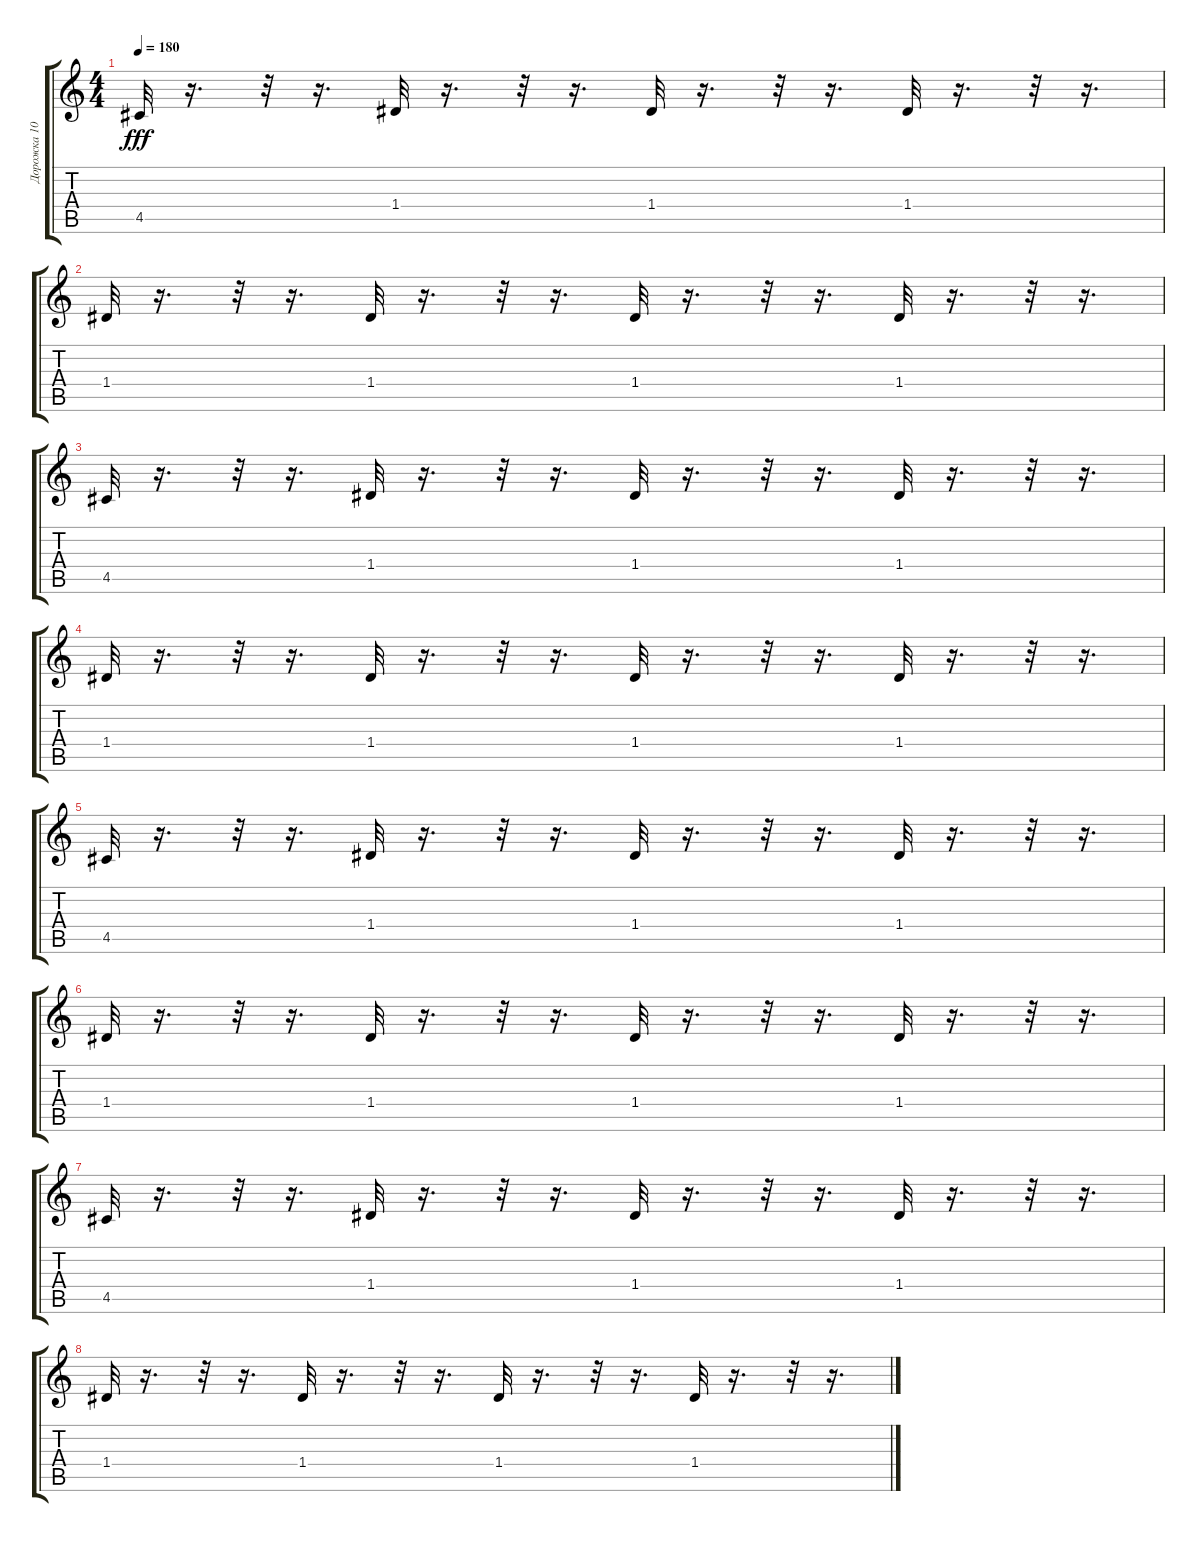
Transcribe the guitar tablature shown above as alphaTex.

\track ("Дорожка 10" "Дорожка 10") {instrument acousticguitarnylon}
\staff {score tabs}
\tuning (E4 B3 G3 D3 A2 E2) {hide}
\ts (4 4)
\tempo 180
\clef g2
\ks c
4.5.32{dy fff} r.16{d} r.32 r.16{d} 1.4.32 r.16{d} r.32 r.16{d} 1.4.32 r.16{d} r.32 r.16{d} 1.4.32 r.16{d} r.32 r.16{d} |
1.4.32 r.16{d} r.32 r.16{d} 1.4.32 r.16{d} r.32 r.16{d} 1.4.32 r.16{d} r.32 r.16{d} 1.4.32 r.16{d} r.32 r.16{d} |
4.5.32 r.16{d} r.32 r.16{d} 1.4.32 r.16{d} r.32 r.16{d} 1.4.32 r.16{d} r.32 r.16{d} 1.4.32 r.16{d} r.32 r.16{d} |
1.4.32 r.16{d} r.32 r.16{d} 1.4.32 r.16{d} r.32 r.16{d} 1.4.32 r.16{d} r.32 r.16{d} 1.4.32 r.16{d} r.32 r.16{d} |
4.5.32 r.16{d} r.32 r.16{d} 1.4.32 r.16{d} r.32 r.16{d} 1.4.32 r.16{d} r.32 r.16{d} 1.4.32 r.16{d} r.32 r.16{d} |
1.4.32 r.16{d} r.32 r.16{d} 1.4.32 r.16{d} r.32 r.16{d} 1.4.32 r.16{d} r.32 r.16{d} 1.4.32 r.16{d} r.32 r.16{d} |
4.5.32 r.16{d} r.32 r.16{d} 1.4.32 r.16{d} r.32 r.16{d} 1.4.32 r.16{d} r.32 r.16{d} 1.4.32 r.16{d} r.32 r.16{d} |
1.4.32 r.16{d} r.32 r.16{d} 1.4.32 r.16{d} r.32 r.16{d} 1.4.32 r.16{d} r.32 r.16{d} 1.4.32 r.16{d} r.32 r.16{d}
